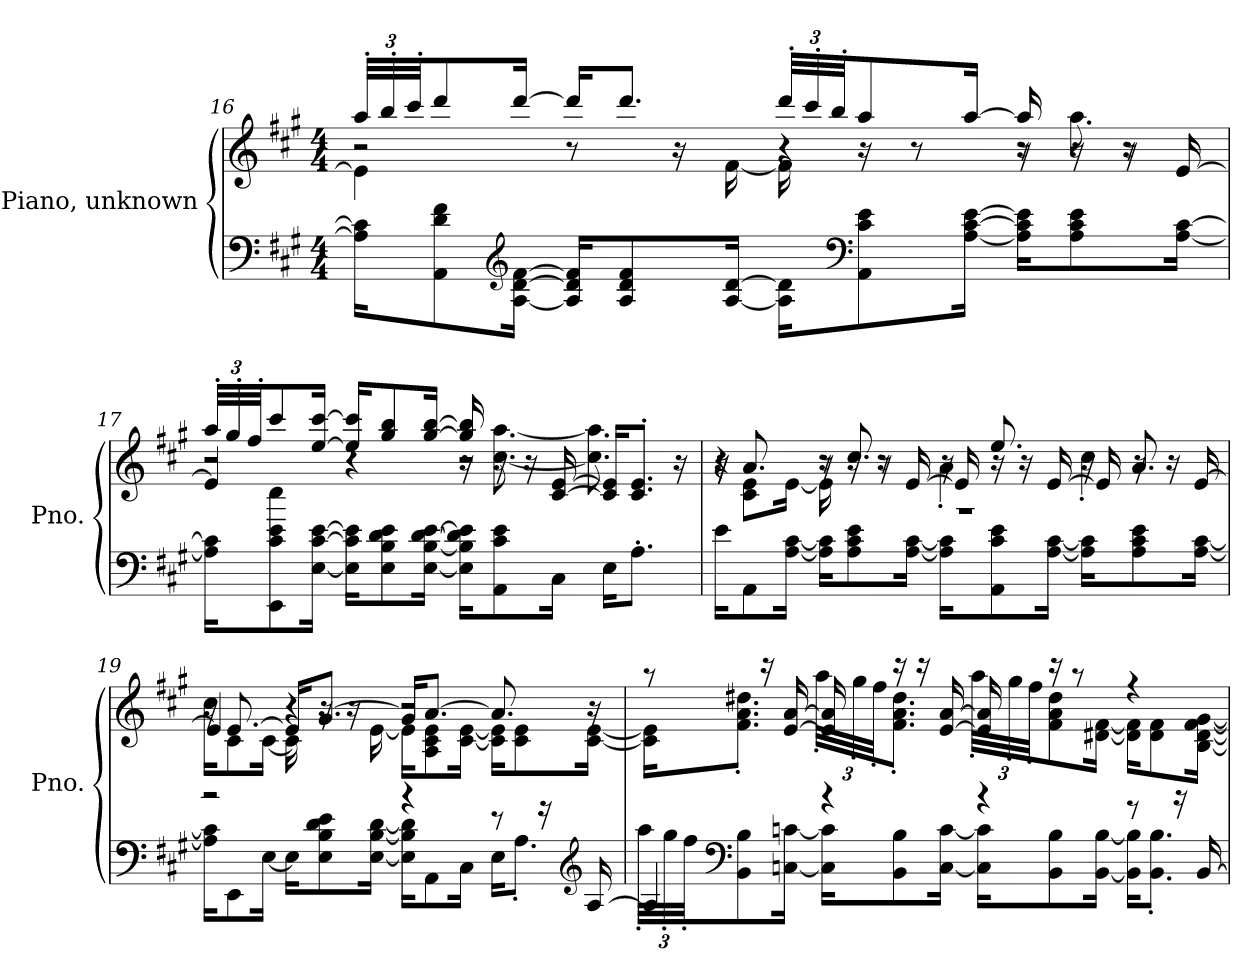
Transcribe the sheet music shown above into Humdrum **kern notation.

**kern	**kern
*part1	*part1
*staff2	*staff1
*I"Piano, unknown	*
*I'Pno.	*
!!LO:LB:g=z
*clefF4	*clefG2
*k[f#c#g#]	*k[f#c#g#]
*M4/4	*M4/4
*	*Xbrackettup
=16	=16
*	*^
*	*	*^
16A\] 16c#\]KL	48aa'/LLL	4e\]	2r
.	48bb'/	.	.
.	48ccc#'/JJ	.	.
8AA\ 8d\ 8f#\	8ddd/	.	.
*clefG2	*	*	*
[16A\ [16d\ [16f#\Jk	[16ddd/Jk	.	.
16A/] 16d/] 16f#/]KL	16ddd/KL]	8r	.
8A/ 8d/ 8f#/	8.ddd/J	.	.
.	.	16r	.
[16A/ [16d/Jk	.	[16f#\	.
16A\] 16d\]KL	48ddd'/LLL	16f#\]	4r
.	48ccc#'/	.	.
.	48bb'/JJ	.	.
*clefF4	*	*	*
8AA\ 8c#\ 8e\	8aa/	16r	.
.	.	8r	.
[16A\ [16c#\ [16e\Jk	[16aa/Jk	.	.
16A\] 16c#\] 16e\]KL	16aa/]	16r	8r
8A\ 8c#\ 8e\	16r	8.aa\	.
.	8r	.	16r
[16A\ [16c#\Jk	.	.	[16e/
!!LO:LB:g=z	!!	!!
=17	=17	=17	=17
16A\] 16c#\]KL	48aa'/LLL	2r	4e/]
.	48gg#'/	.	.
.	48ff#'/JJ	.	.
8EE\ 8c#\ 8e\ 8ee\	8ccc#/	.	.
[16E\ [16c#\ [16e\Jk	[16ee/ [16ccc#/Jk	.	.
16E\] 16c#\] 16e\]KL	16ee/] 16ccc#/]KL	.	4r
8E\ 8B\ 8d\ 8e\	8gg#/ 8bb/	.	.
[16E\ [16B\ [16d\ [16e\Jk	[16gg#/ [16bb/Jk	.	.
16E\] 16B\] 16d\] 16e\]KL	16gg#/] 16bb/]	16r	2r
8AA\ 8c#\ 8e\	16r	[8.cc#\ [8.aa\	.
.	16r	.	.
16C#\Jk	[16c#/ [16e/	.	.
16E\KL	16c#/] 16e/]KL	8.cc#\] 8.aa\]	.
8.A'\J	8.c#/' 8.e/'J	.	.
.	.	16r	.
!!LO:LB:g=z	!!	!!
=18	=18	=18	=18
*^	*	*	*
1r	16e\KL	16r	16r	4r
.	8AA\	8.a/	8c#\ 8e\L	.
.	[16A\ [16c#\Jk	.	[16e\Jk	.
.	16A\] 16c#\]KL	16r	16e\]	8r
.	8A\ 8c#\ 8e\	8.cc#/	16r	.
.	.	.	8r	16r
.	[16A\ [16c#\Jk	.	.	[16e/
.	16A\] 16c#\]KL	16r	4a'\	16e/]
.	8AA\ 8c#\ 8e\	8.ee/	.	16r
.	.	.	.	16r
.	[16A\ [16c#\Jk	.	.	[16e/
.	16A\] 16c#\]KL	16r	4cc#'\	16e/]
.	8A\ 8c#\ 8e\	8.a/	.	16r
.	.	.	.	16r
.	[16A\ [16c#\Jk	.	.	[16e/
!!LO:LB:g=z	!!	!!
=19	=19	=19	=19	=19
2r	16A\] 16c#\]KL	16r	16cc#\KL	4e/]
.	8EE\	[8.e/	8c#\	.
.	[16E\Jk	.	[16c#\Jk	.
.	16E\KL]	16e/KL]	16c#\]	4r
.	8E\ 8B\ 8d\ 8e\	[8.g#/J	16r	.
.	.	.	16r	.
.	[16E\ [16B\ [16d\Jk	.	[16e\	.
4r	16E\] 16B\] 16d\]KL	16g#/KL]	16e\KL]	2r
.	8AA\	[8.a/J	8A\ 8c#\ 8e\	.
.	16C#\Jk	.	[16c#\ [16e\Jk	.
8r	16E\KL	8.a/]	16c#\] 16e\]KL	.
.	8.A'\J	.	8c#\ 8e\	.
16r	.	.	.	.
*clefG2	*	*	*	*
[16A/	.	16r	[16c#\ [16e\Jk	.
*	*	*v	*v	*v
!!LO:PB:g=z
=20	=20	=20
*	*Xbrackettup	*
*	*	*^
4A/]	48aa'\LLL	8r	16c#\] 16e\]KL
.	48gg#'\	.	.
.	48ff#'\JJ	.	.
*clefF4	*	*	*
.	8BB\ 8B\	.	8.f#\' 8.a\' 8.dd#X\'J
.	.	16r	.
.	[16Cn\ [16cn\Jk	[16e/ [16a/	.
4r	16C\] 16c\]KL	16e/] 16a/]	48aa'\LLL
.	.	.	48gg#'\
.	.	.	48ff#'\JJ
.	8BB\ 8B\	16r	8.f#\' 8.a\' 8.dd#\'J
.	.	16r	.
.	[16C\ [16c\Jk	[16e/ [16a/	.
4r	16C\] 16c\]KL	16e/] 16a/]	48aa'\LLL
.	.	.	48gg#'\
.	.	.	48ff#'\JJ
.	8BB\ 8B\	16r	8f#\ 8a\ 8dd#\
.	.	8r	.
.	[16BB\ [16B\Jk	.	[16d#X\ [16f#\Jk
8r	16BB\] 16B\]KL	4r	16d#\] 16f#\]KL
.	8.BB\' 8.B\'J	.	8d#\ 8f#\
16r	.	.	.
[16BB/	.	.	[16B\ [16d#\ [16f#\ [16g#\Jk
*v	*v	*	*
*	*v	*v
=	=
*-	*-
